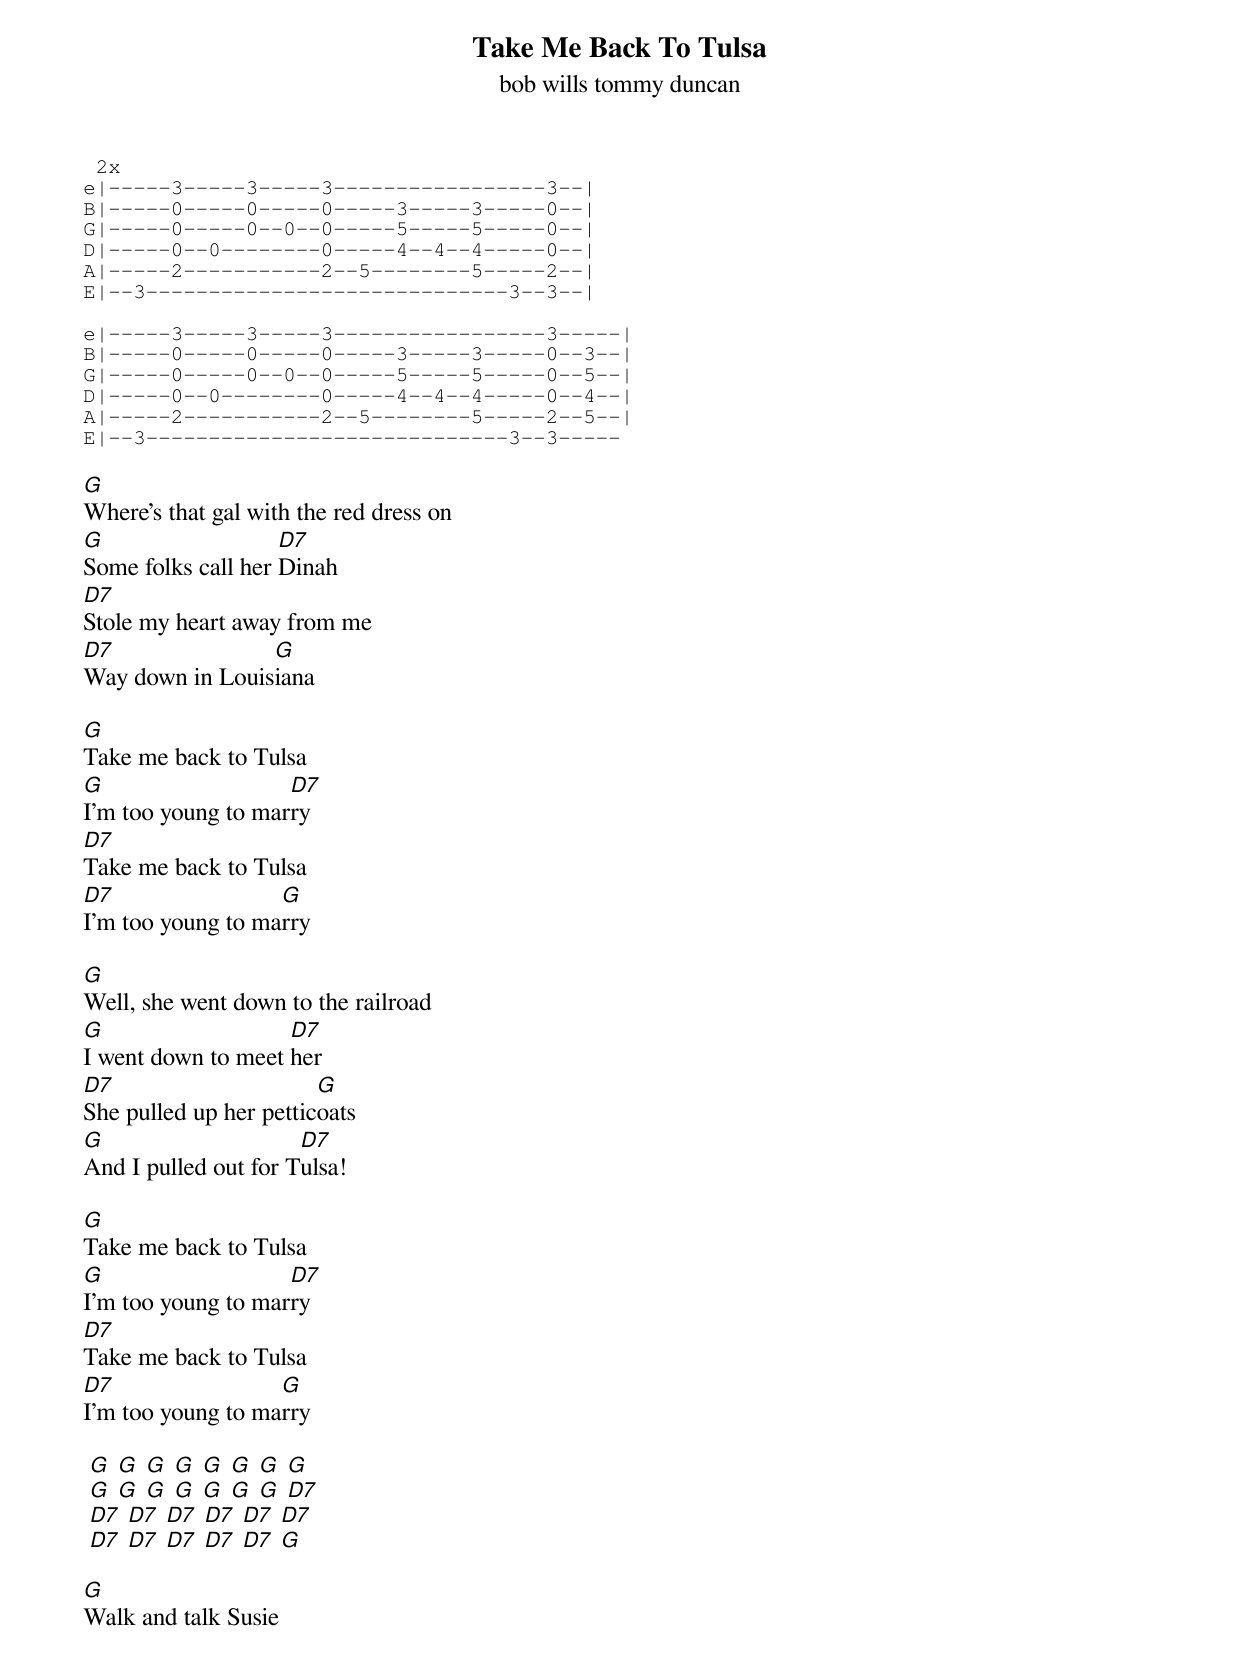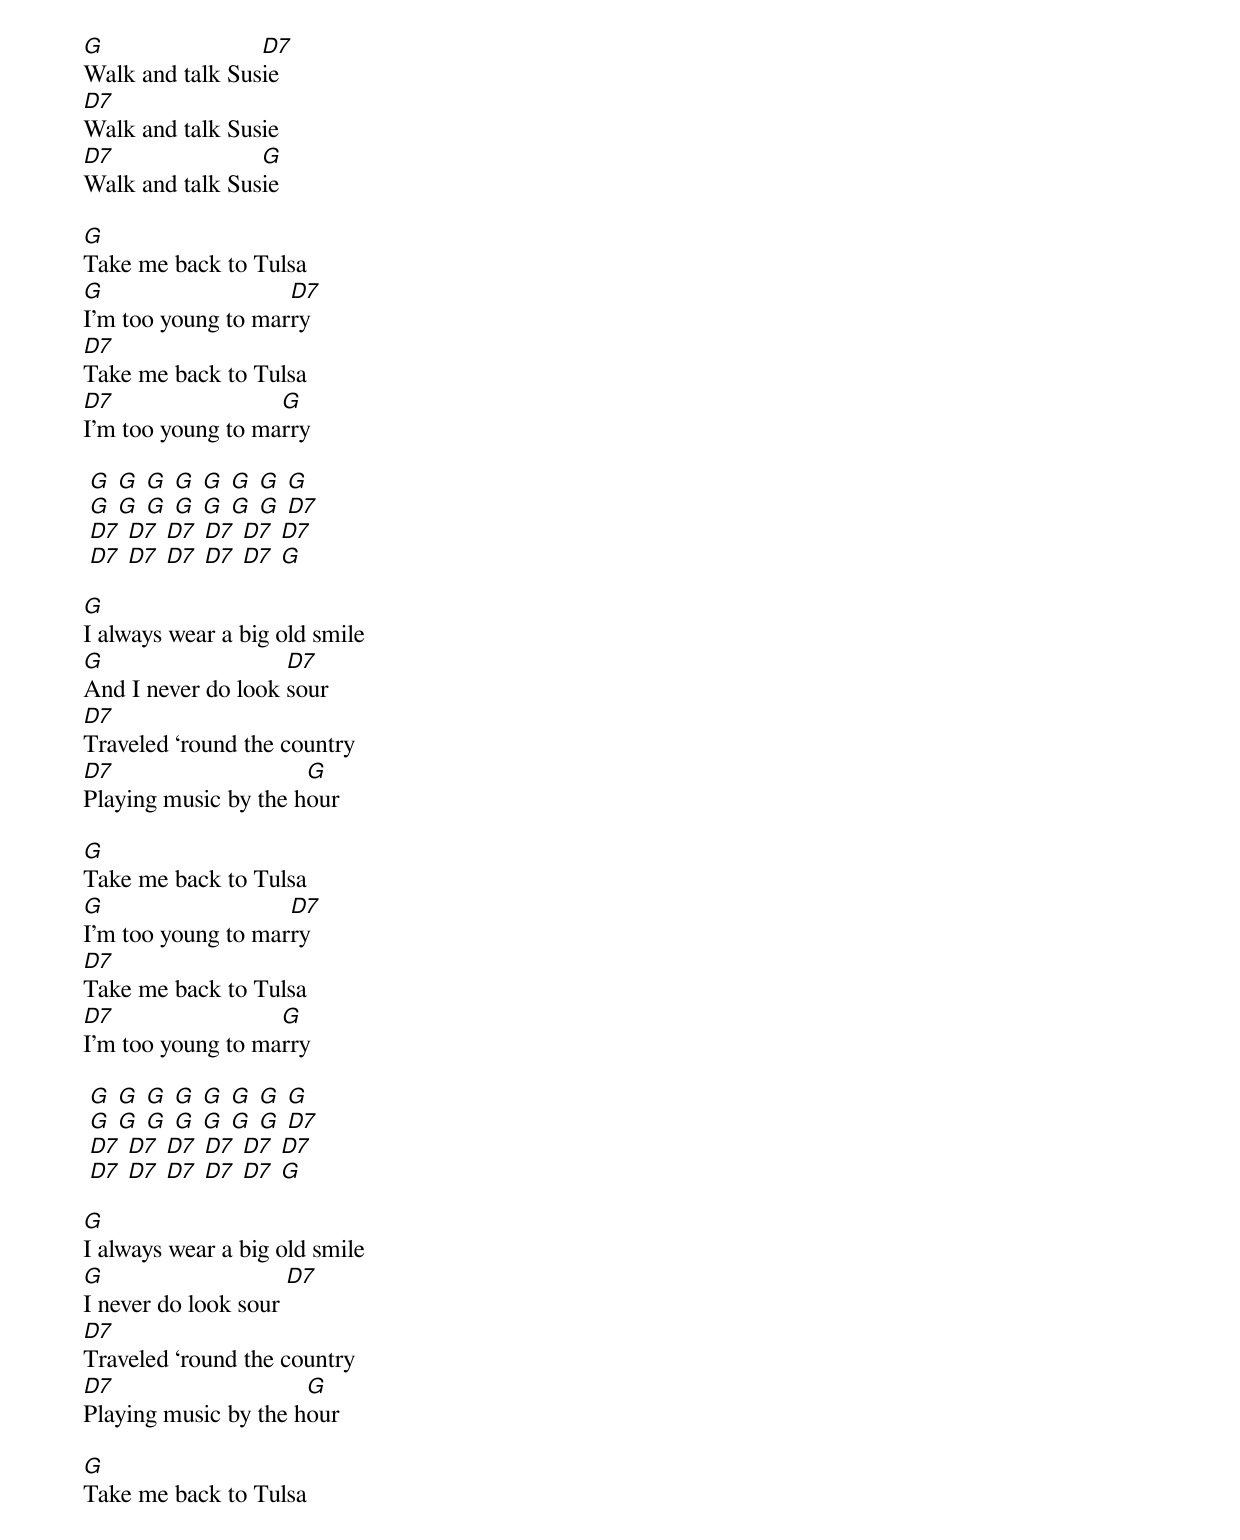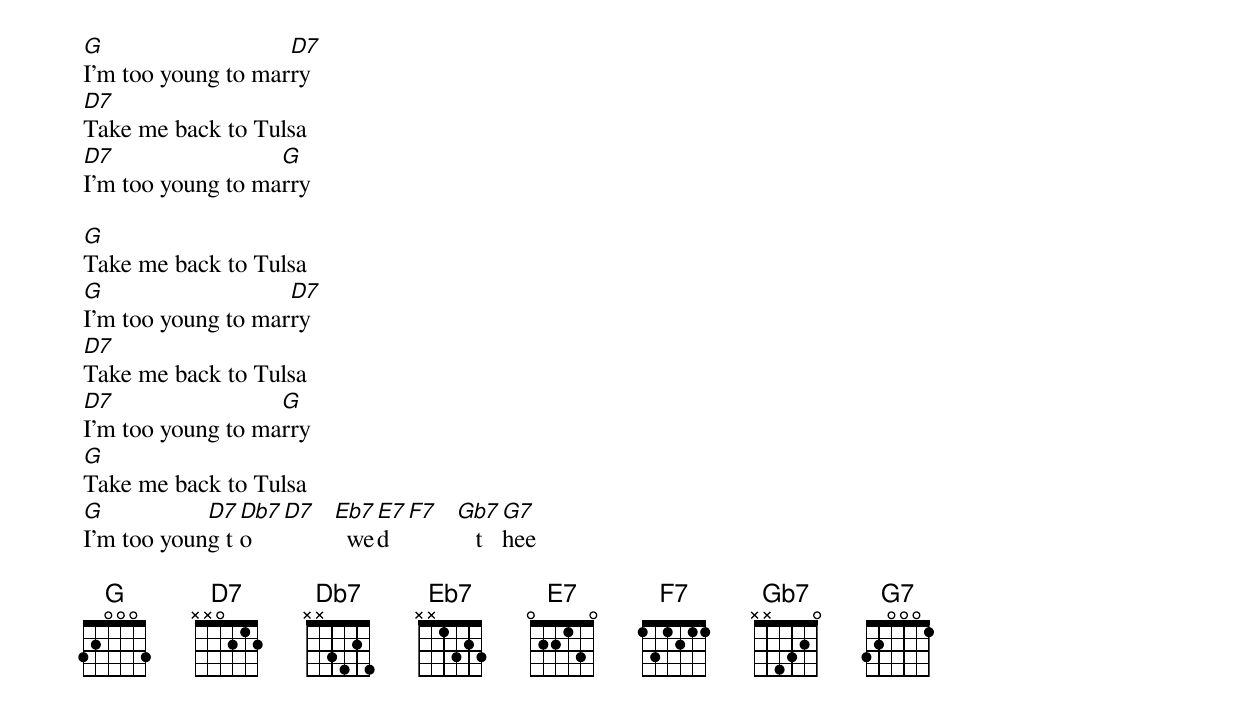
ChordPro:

{title: Take Me Back To Tulsa}
{subtitle: bob wills tommy duncan}

{sot}
 2x
e|-----3-----3-----3-----------------3--|
B|-----0-----0-----0-----3-----3-----0--|
G|-----0-----0--0--0-----5-----5-----0--|
D|-----0--0--------0-----4--4--4-----0--|
A|-----2-----------2--5--------5-----2--|
E|--3-----------------------------3--3--|

e|-----3-----3-----3-----------------3-----|
B|-----0-----0-----0-----3-----3-----0--3--|
G|-----0-----0--0--0-----5-----5-----0--5--|
D|-----0--0--------0-----4--4--4-----0--4--|
A|-----2-----------2--5--------5-----2--5--|
E|--3-----------------------------3--3-----
{eot}

[G]Where’s that gal with the red dress on
[G]Some folks call her [D7]Dinah
[D7]Stole my heart away from me
[D7]Way down in Louis[G]iana

[G]Take me back to Tulsa
[G]I’m too young to mar[D7]ry
[D7]Take me back to Tulsa
[D7]I’m too young to ma[G]rry

[G]Well, she went down to the railroad
[G]I went down to meet [D7]her
[D7]She pulled up her pettic[G]oats
[G]And I pulled out for T[D7]ulsa!

[G]Take me back to Tulsa
[G]I’m too young to mar[D7]ry
[D7]Take me back to Tulsa
[D7]I’m too young to ma[G]rry

 [G] [G] [G] [G] [G] [G] [G] [G]
 [G] [G] [G] [G] [G] [G] [G] [D7]
 [D7] [D7] [D7] [D7] [D7] [D7]
 [D7] [D7] [D7] [D7] [D7] [G]

[G]Walk and talk Susie
[G]Walk and talk Sus[D7]ie
[D7]Walk and talk Susie
[D7]Walk and talk Sus[G]ie

[G]Take me back to Tulsa
[G]I’m too young to mar[D7]ry
[D7]Take me back to Tulsa
[D7]I’m too young to ma[G]rry

 [G] [G] [G] [G] [G] [G] [G] [G]
 [G] [G] [G] [G] [G] [G] [G] [D7]
 [D7] [D7] [D7] [D7] [D7] [D7]
 [D7] [D7] [D7] [D7] [D7] [G]

[G]I always wear a big old smile
[G]And I never do look [D7]sour
[D7]Traveled ‘round the country
[D7]Playing music by the h[G]our

[G]Take me back to Tulsa
[G]I’m too young to mar[D7]ry
[D7]Take me back to Tulsa
[D7]I’m too young to ma[G]rry

 [G] [G] [G] [G] [G] [G] [G] [G]
 [G] [G] [G] [G] [G] [G] [G] [D7]
 [D7] [D7] [D7] [D7] [D7] [D7]
 [D7] [D7] [D7] [D7] [D7] [G]

[G]I always wear a big old smile
[G]I never do look sour [D7]
[D7]Traveled ‘round the country
[D7]Playing music by the h[G]our

[G]Take me back to Tulsa
[G]I’m too young to mar[D7]ry
[D7]Take me back to Tulsa
[D7]I’m too young to ma[G]rry

[G]Take me back to Tulsa
[G]I’m too young to mar[D7]ry
[D7]Take me back to Tulsa
[D7]I’m too young to ma[G]rry
[G]Take me back to Tulsa
[G]I’m too youn[D7]g t[Db7]o   [D7]   [Eb7]  we[E7]d  [F7]   [Gb7]   t[G7]hee

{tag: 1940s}
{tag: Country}
